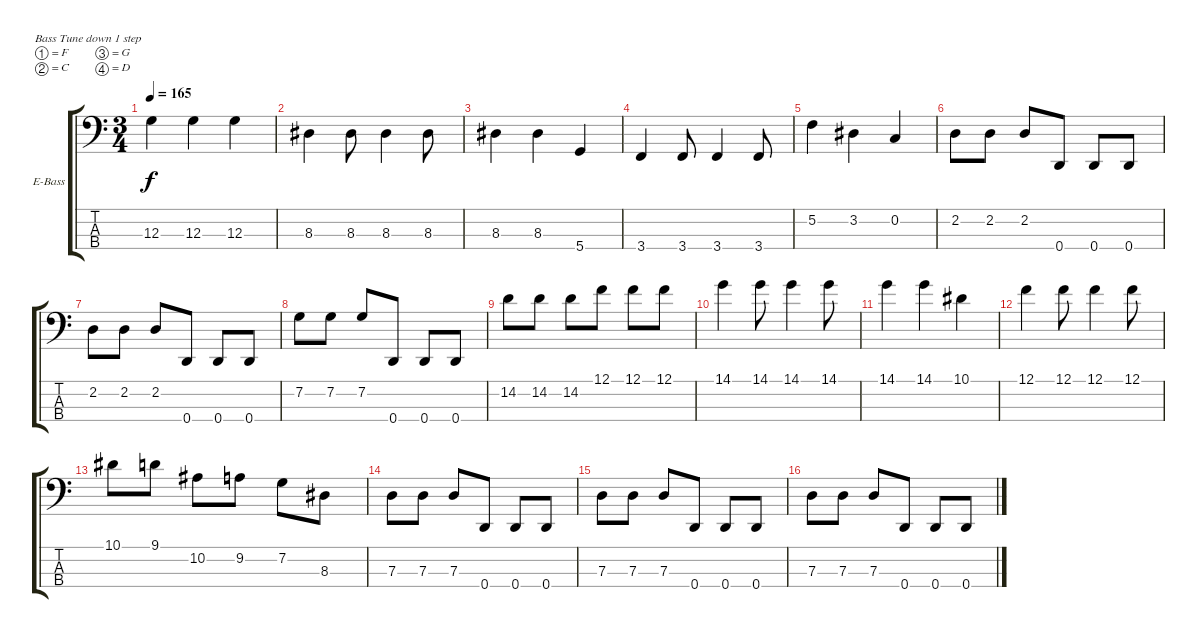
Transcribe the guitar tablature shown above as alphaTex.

\bracketExtendMode groupsimilarinstruments
\firstSystemTrackNameOrientation horizontal
\otherSystemsTrackNameOrientation horizontal
\track ("Electric Bass" "E-Bass") {instrument electricbassfinger}
\staff {score tabs}
\tuning (F2 C2 G1 D1)
\ts (3 4)
\tempo 165
\clef f4
\ks c
12.3.4{dy f} 12.3.4 12.3.4 |
8.3.4 8.3.8 8.3.4 8.3.8 |
8.3.4 8.3.4 5.4.4 |
3.4.4 3.4.8 3.4.4 3.4.8 |
5.2.4 3.2.4 0.2.4 |
2.2.8 2.2.8 2.2.8 0.4.8 0.4.8 0.4.8 |
2.2.8 2.2.8 2.2.8 0.4.8 0.4.8 0.4.8 |
7.2.8 7.2.8 7.2.8 0.4.8 0.4.8 0.4.8 |
14.2.8 14.2.8 14.2.8 12.1.8 12.1.8 12.1.8 |
14.1.4 14.1.8 14.1.4 14.1.8 |
14.1.4 14.1.4 10.1.4 |
12.1.4 12.1.8 12.1.4 12.1.8 |
10.1.8 9.1.8 10.2.8 9.2.8 7.2.8 8.3.8 |
7.3.8 7.3.8 7.3.8 0.4.8 0.4.8 0.4.8 |
7.3.8 7.3.8 7.3.8 0.4.8 0.4.8 0.4.8 |
7.3.8 7.3.8 7.3.8 0.4.8 0.4.8 0.4.8
